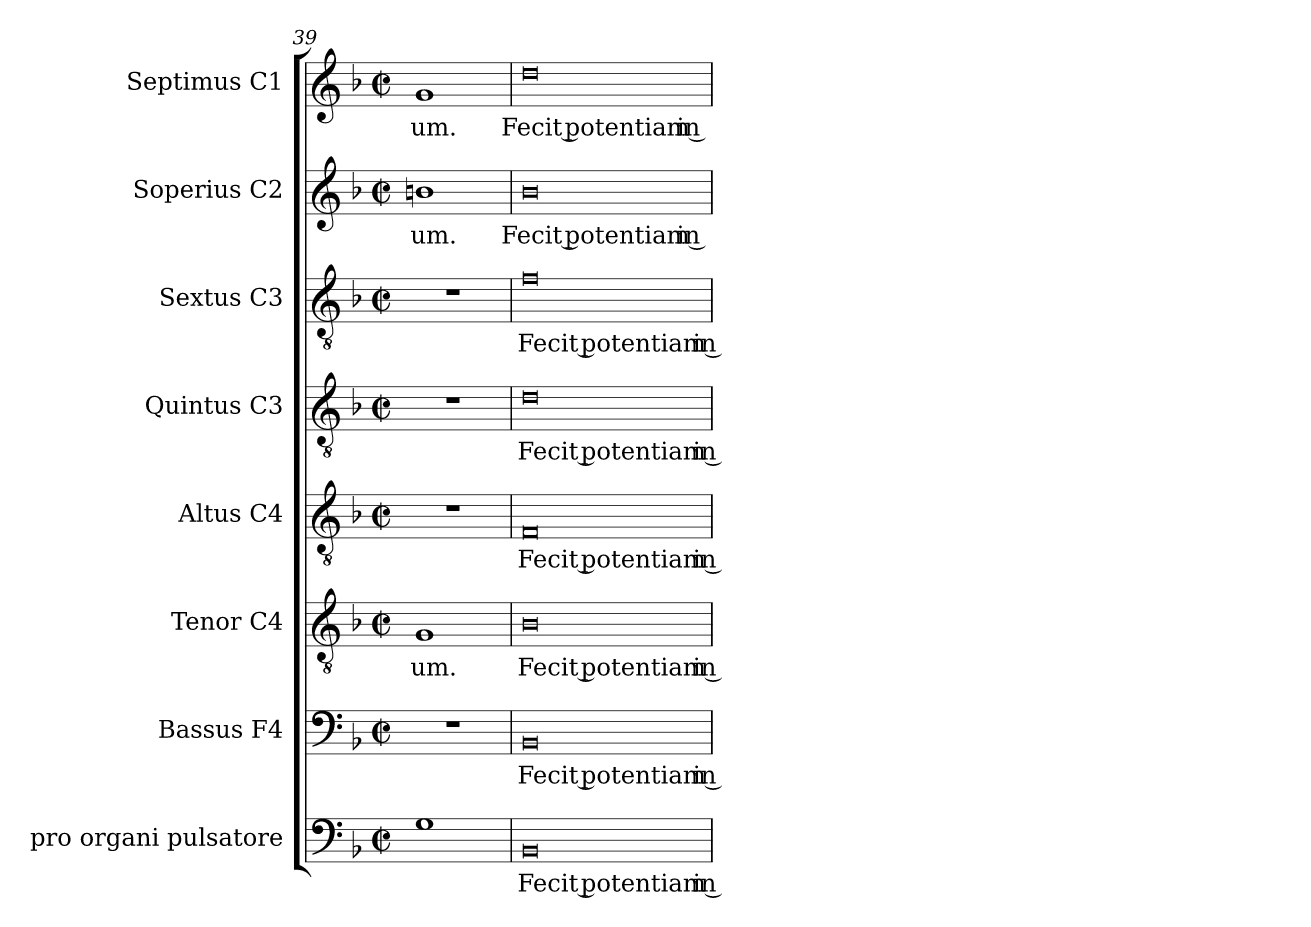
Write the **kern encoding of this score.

**kern	**text	**kern	**text	**kern	**text	**kern	**text	**kern	**text	**kern	**text	**kern	**text	**kern	**text
*part8	*part8	*part7	*part7	*part6	*part6	*part5	*part5	*part4	*part4	*part3	*part3	*part2	*part2	*part1	*part1
*staff8	*staff8	*staff7	*staff7	*staff6	*staff6	*staff5	*staff5	*staff4	*staff4	*staff3	*staff3	*staff2	*staff2	*staff1	*staff1
*I"pro organi  pulsatore	*	*I"Bassus  F4	*	*I"Tenor  C4	*	*I"Altus  C4	*	*I"Quintus  C3	*	*I"Sextus  C3	*	*I"Soperius  C2	*	*I"Septimus  C1	*
*clefF4	*	*clefF4	*	*clefGv2	*	*clefGv2	*	*clefGv2	*	*clefGv2	*	*clefG2	*	*clefG2	*
*k[b-]	*	*k[b-]	*	*k[b-]	*	*k[b-]	*	*k[b-]	*	*k[b-]	*	*k[b-]	*	*k[b-]	*
*F:	*	*F:	*	*F:	*	*F:	*	*F:	*	*F:	*	*F:	*	*F:	*
*M2/2	*	*M2/2	*	*M2/2	*	*M2/2	*	*M2/2	*	*M2/2	*	*M2/2	*	*M2/2	*
*met(c|)	*	*met(c|)	*	*met(c|)	*	*met(c|)	*	*met(c|)	*	*met(c|)	*	*met(c|)	*	*met(c|)	*
=39	=39	=39	=39	=39	=39	=39	=39	=39	=39	=39	=39	=39	=39	=39	=39
!	!LO:LY:a:cj	!	!	!	!LO:LY:b:cj	!	!	!	!	!	!	!	!LO:LY:b:cj	!	!LO:LY:b:cj
1G	.	1r	.	1G	-um.	1r	.	1r	.	1r	.	1bn	-um.	1g	-um.
=40!	=40!	=40!	=40!	=40!	=40!	=40!	=40!	=40!	=40!	=40!	=40!	=40!	=40!	=40!	=40!
!	!LO:LY:a:cj	!	!LO:LY:b:cj	!	!LO:LY:b:cj	!	!LO:LY:b:cj	!	!LO:LY:b:cj	!	!LO:LY:b:cj	!	!LO:LY:b:cj	!	!LO:LY:b:cj
0BB-	Fecit potentiam in	0BB-	Fecit potentiam in	0B-	Fecit potentiam in	0F	Fecit potentiam in	0d	Fecit potentiam in	0f	Fecit potentiam in	0b-	Fecit potentiam in	0dd	Fecit potentiam in
=	=	=	=	=	=	=	=	=	=	=	=	=	=	=	=
*-	*-	*-	*-	*-	*-	*-	*-	*-	*-	*-	*-	*-	*-	*-	*-
